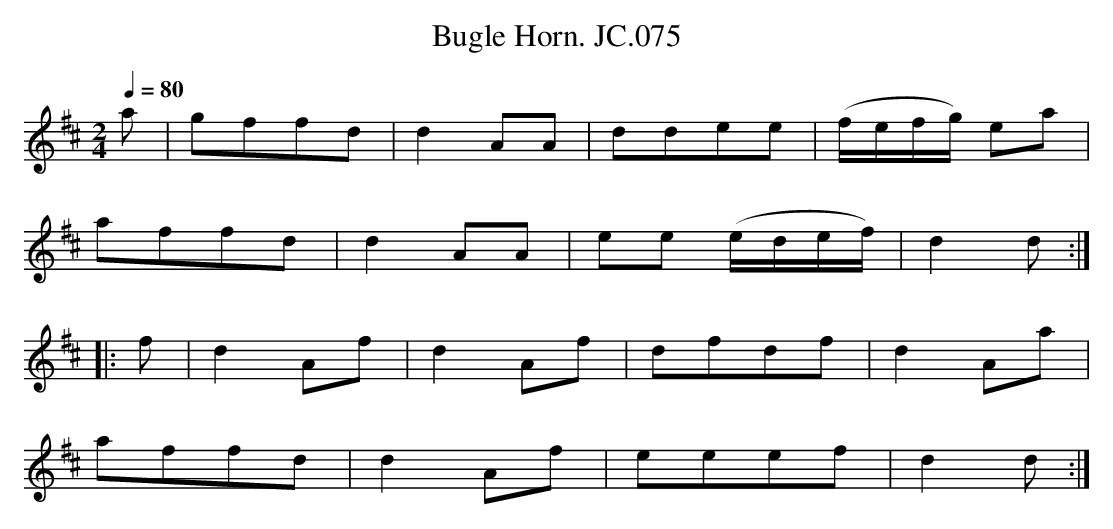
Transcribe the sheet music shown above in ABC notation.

X:1
T:Bugle Horn. JC.075
M:2/4
L:1/8
Q:1/4=80
K:D
a|\\
gffd|d2AA|ddee|(f/e/f/g/) ea|
affd|d2AA|ee (e/d/e/f/)|d2d:|
|:f|d2Af|d2Af|dfdf|d2Aa|
affd|d2Af|eeef|d2d:|
